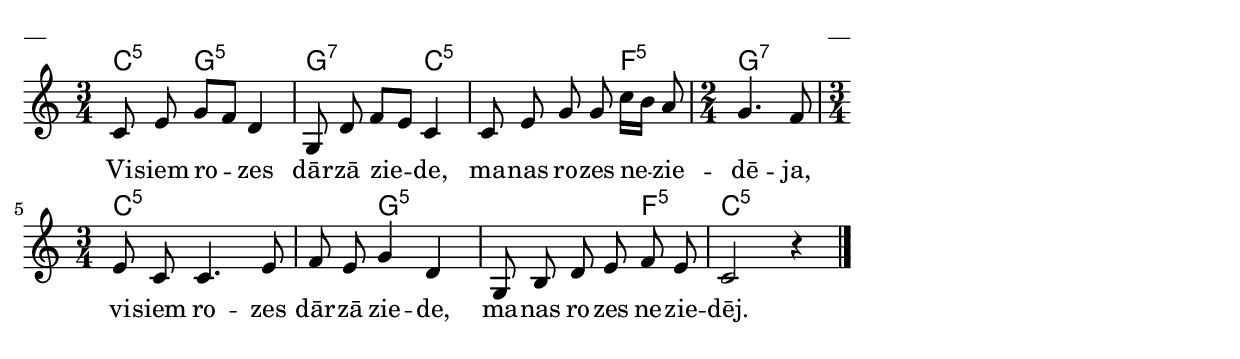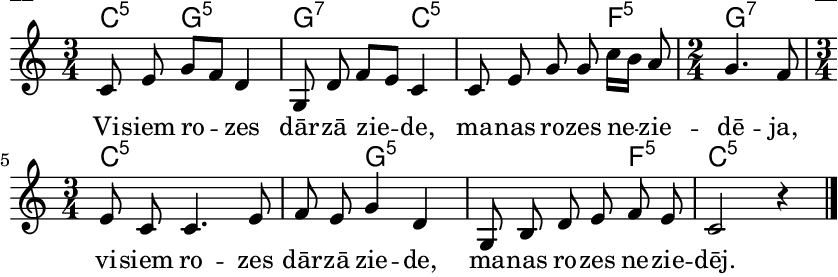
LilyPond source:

\version "2.13.18"
#(ly:set-option 'crop #t)

%\header {
% title = "Visiem rozes dārzā ziede"
%}
% Austras dziesmu burtnīca, 33.lpp.
\paper {
line-width = 14\cm
left-margin = 0.4\cm
between-system-padding = 0.3\cm
between-system-space = 0.3\cm
}
\layout {
indent = #0
ragged-last = ##f
}


voiceA = \relative c' {
\clef "treble"
\key c \major
\time 3/4 c8 e g[ f] d4 | g,8 d' f[ e] c4 | c8 e g g c16[ b] a8 
\time 2/4 g4. f8 
\time 3/4 e8 c c4. e8 | f8 e g4 d | g,8 b d e f e | c2 r4
\bar "|."
}



lyricA = \lyricmode {
Vi -- siem ro -- zes dār -- zā zie -- de, ma -- nas ro -- zes ne -- zie -- dē -- ja, 
vi -- siem ro -- zes dār -- zā zie -- de, ma -- nas ro -- zes ne -- zie -- dēj.
}

chordsA = \chordmode {
\time 3/4 c4:5 g2:5 | g2:7 c4:5 | s2 f4:5 
\time 2/4 g2:7 
\time 3/4 c2.:5 | s4 g2:5 | s2 f4:5 | c2:5 s4 
}

fullScore = <<
\new ChordNames { \chordsA }
\new Staff {
<<
\new Voice = "voiceA" { \oneVoice \autoBeamOff \voiceA }
\new Lyrics \lyricsto "voiceA" \lyricA
>>
}
>>

\score {
\fullScore
\header { piece = "__" opus = "__" }
}
\markup { \with-color #(x11-color 'white) \sans \smaller "__" }
\score {
\unfoldRepeats
\fullScore
\midi {
\context { \Staff \remove "Staff_performer" }
\context { \Voice \consists "Staff_performer" }
}
}


